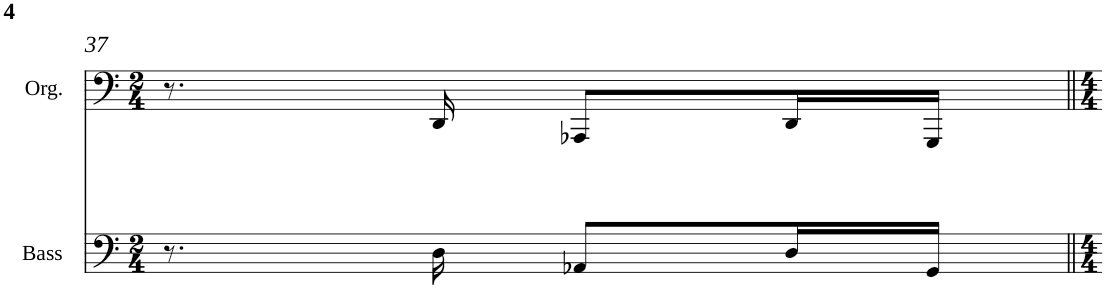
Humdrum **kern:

**kern	**kern	**kern	**kern
*part4	*part3	*part2	*part1
*staff4	*staff3	*staff2	*staff1
*I"Bass guitar	*I"Organ	*I"Strings	*I"Voice
*I'Bass	*I'Org.	*I'Str.	*I'Voice
!!LO:PB:g=z
*clefF4	*clefF4	*clefG2	*clefG2
*Trd7c12	*	*	*
*k[]	*k[]	*k[]	*k[]
*C:	*C:	*C:	*C:
*M2/4	*M2/4	*M2/4	*M2/4
=37	=37	=37	=37
8.r	8.r	2r	2r
16D\	16DD/	.	.
8AA-X/L	8AAA-X/L	.	.
16D/L	16DD/L	.	.
16GG/JJ	16GGG/JJ	.	.
=||	=||	=||	=||
*-	*-	*-	*-
